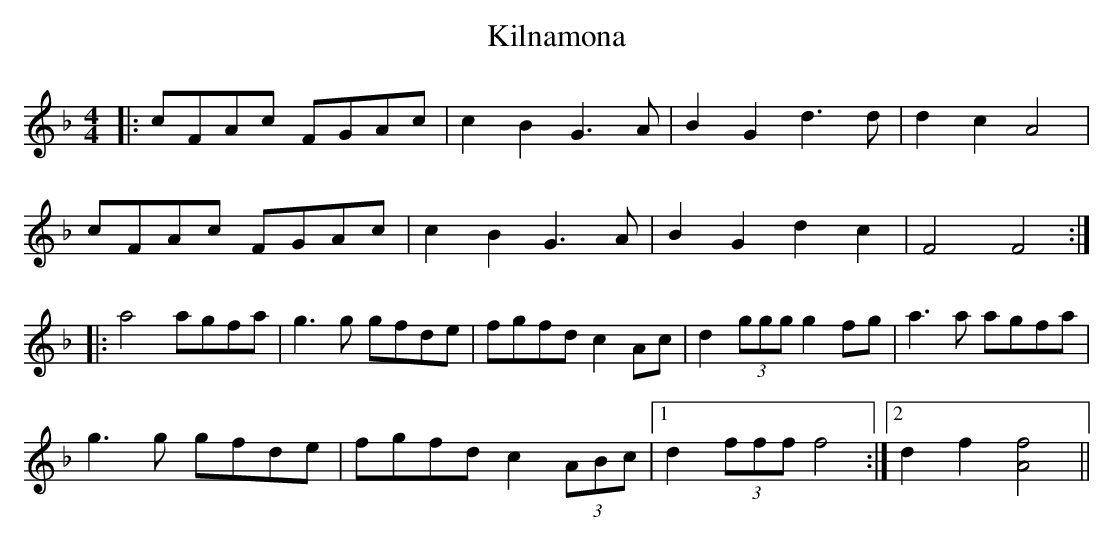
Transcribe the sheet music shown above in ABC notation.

X:1
T: Kilnamona
M: 4/4
L: 1/8
K: Fmaj
|:cFAc FGAc|c2 B2 G3 A|B2 G2 d3 d|d2 c2 A4|
cFAc FGAc|c2 B2 G3 A|B2 G2 d2 c2|F4 F4:|
|:a4 agfa|g3 g gfde|fgfd c2 Ac|d2 (3ggg g2 fg|a3 a agfa|
g3 g gfde|fgfd c2 (3ABc|1 d2 (3fff f4:|2 d2 f2 [Af]4||
